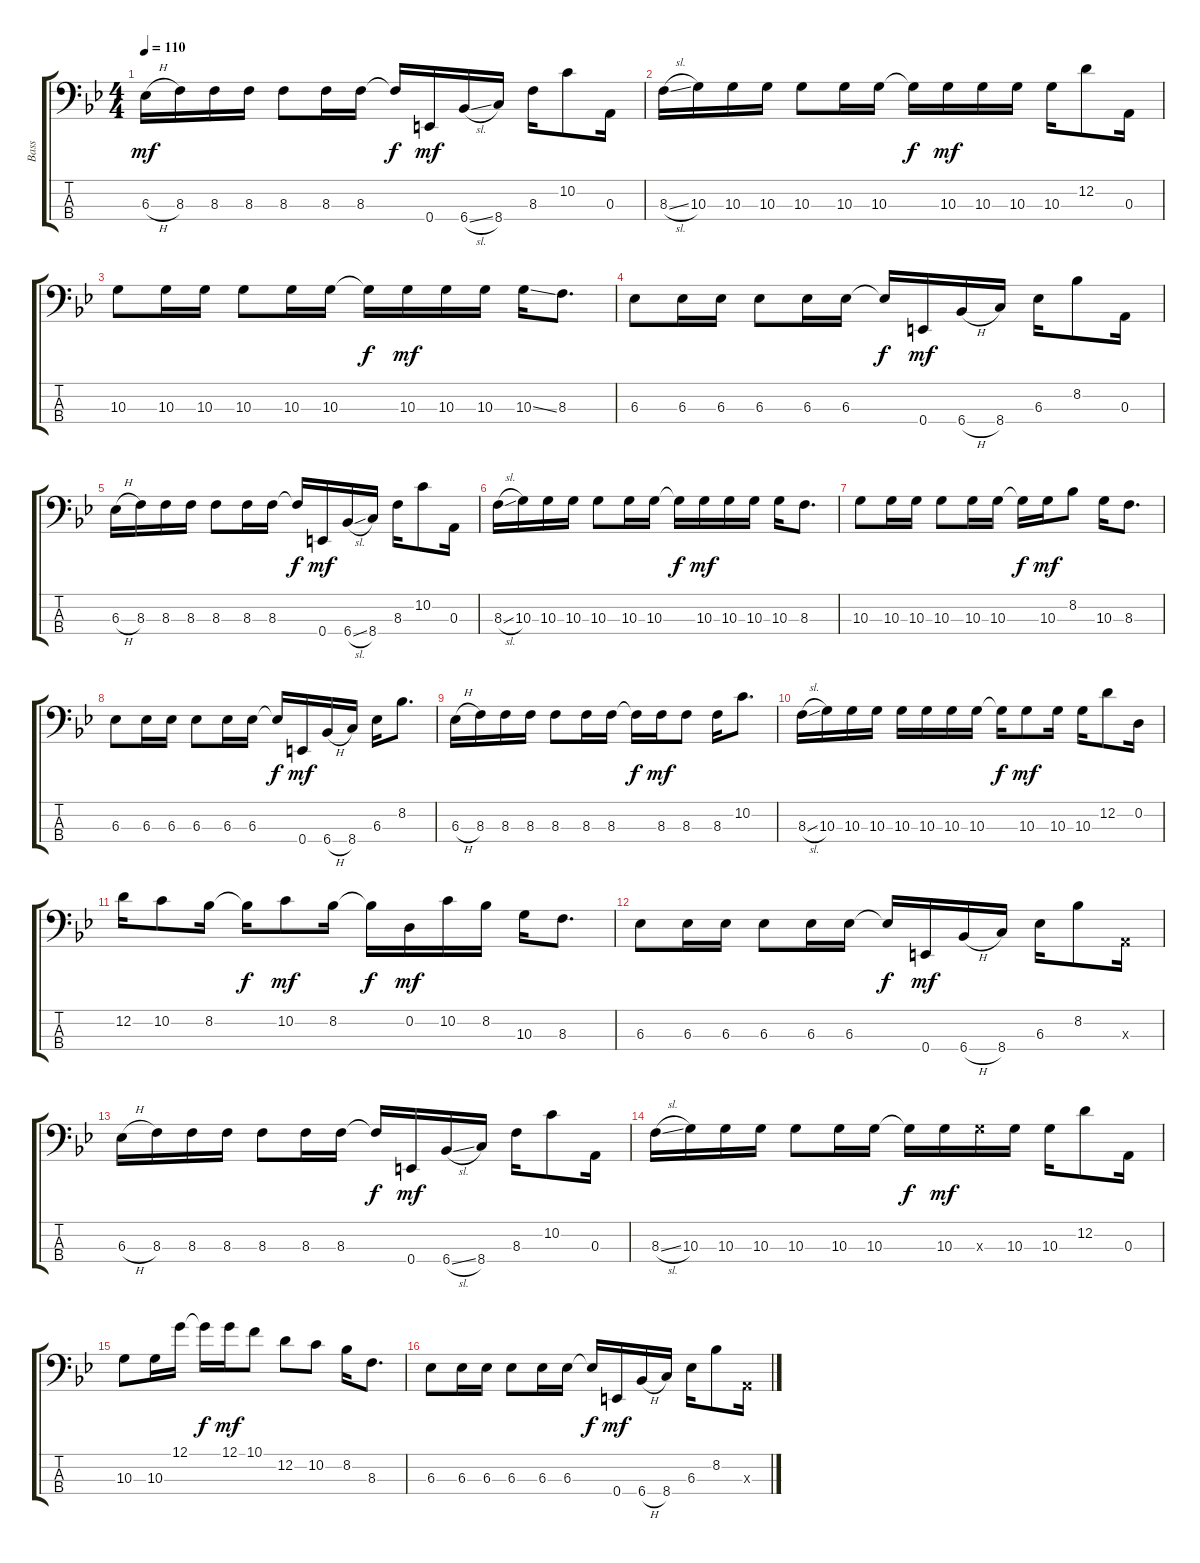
\track ("Bass" "Bass") {instrument electricbassfinger}
\staff {score tabs}
\tuning (G2 D2 A1 E1) {hide}
\ts (4 4)
\tempo 110
\clef f4
\ks gminor
6.3{h}.16{dy mf} 8.3.16 8.3.16 8.3.16 8.3.8 8.3.16 8.3.16 8.3{t}.16{dy f} 0.4.16{dy mf} 6.4{sl}.16 8.4.16 8.3.16 10.2.8 0.3.16 |
8.3{sl}.16 10.3.16 10.3.16 10.3.16 10.3.8 10.3.16 10.3.16 10.3{t}.16{dy f} 10.3.16{dy mf} 10.3.16 10.3.16 10.3.16 12.2.8 0.3.16 |
10.3.8 10.3.16 10.3.16 10.3.8 10.3.16 10.3.16 10.3{t}.16{dy f} 10.3.16{dy mf} 10.3.16 10.3.16 10.3{ss}.16 8.3.8{d} |
6.3.8 6.3.16 6.3.16 6.3.8 6.3.16 6.3.16 6.3{t}.16{dy f} 0.4.16{dy mf} 6.4{h}.16 8.4.16 6.3.16 8.2.8 0.3.16 |
6.3{h}.16 8.3.16 8.3.16 8.3.16 8.3.8 8.3.16 8.3.16 8.3{t}.16{dy f} 0.4.16{dy mf} 6.4{sl}.16 8.4.16 8.3.16 10.2.8 0.3.16 |
8.3{sl}.16 10.3.16 10.3.16 10.3.16 10.3.8 10.3.16 10.3.16 10.3{t}.16{dy f} 10.3.16{dy mf} 10.3.16 10.3.16 10.3.16 8.3.8{d} |
10.3.8 10.3.16 10.3.16 10.3.8 10.3.16 10.3.16 10.3{t}.16{dy f} 10.3.16{dy mf} 8.2.8 10.3.16 8.3.8{d} |
6.3.8 6.3.16 6.3.16 6.3.8 6.3.16 6.3.16 6.3{t}.16{dy f} 0.4.16{dy mf} 6.4{h}.16 8.4.16 6.3.16 8.2.8{d} |
6.3{h}.16 8.3.16 8.3.16 8.3.16 8.3.8 8.3.16 8.3.16 8.3{t}.16{dy f} 8.3.16{dy mf} 8.3.8 8.3.16 10.2.8{d} |
8.3{sl}.16 10.3.16 10.3.16 10.3.16 10.3.16 10.3.16 10.3.16 10.3.16 10.3{t}.16{dy f} 10.3.8{dy mf} 10.3.16 10.3.16 12.2.8 0.2.16 |
12.2.16 10.2.8 8.2.16 8.2{t}.16{dy f} 10.2.8{dy mf} 8.2.16 8.2{t}.16{dy f} 0.2.16{dy mf} 10.2.16 8.2.16 10.3.16 8.3.8{d} |
6.3.8 6.3.16 6.3.16 6.3.8 6.3.16 6.3.16 6.3{t}.16{dy f} 0.4.16{dy mf} 6.4{h}.16 8.4.16 6.3.16 8.2.8 0.3{x}.16 |
6.3{h}.16 8.3.16 8.3.16 8.3.16 8.3.8 8.3.16 8.3.16 8.3{t}.16{dy f} 0.4.16{dy mf} 6.4{sl}.16 8.4.16 8.3.16 10.2.8 0.3.16 |
8.3{sl}.16 10.3.16 10.3.16 10.3.16 10.3.8 10.3.16 10.3.16 10.3{t}.16{dy f} 10.3.16{dy mf} 10.3{x}.16 10.3.16 10.3.16 12.2.8 0.3.16 |
10.3.8 10.3.16 12.1.16 12.1{t}.16{dy f} 12.1.16{dy mf} 10.1.8 12.2.8 10.2.8 8.2.16 8.3.8{d} |
6.3.8 6.3.16 6.3.16 6.3.8 6.3.16 6.3.16 6.3{t}.16{dy f} 0.4.16{dy mf} 6.4{h}.16 8.4.16 6.3.16 8.2.8 0.3{x}.16
